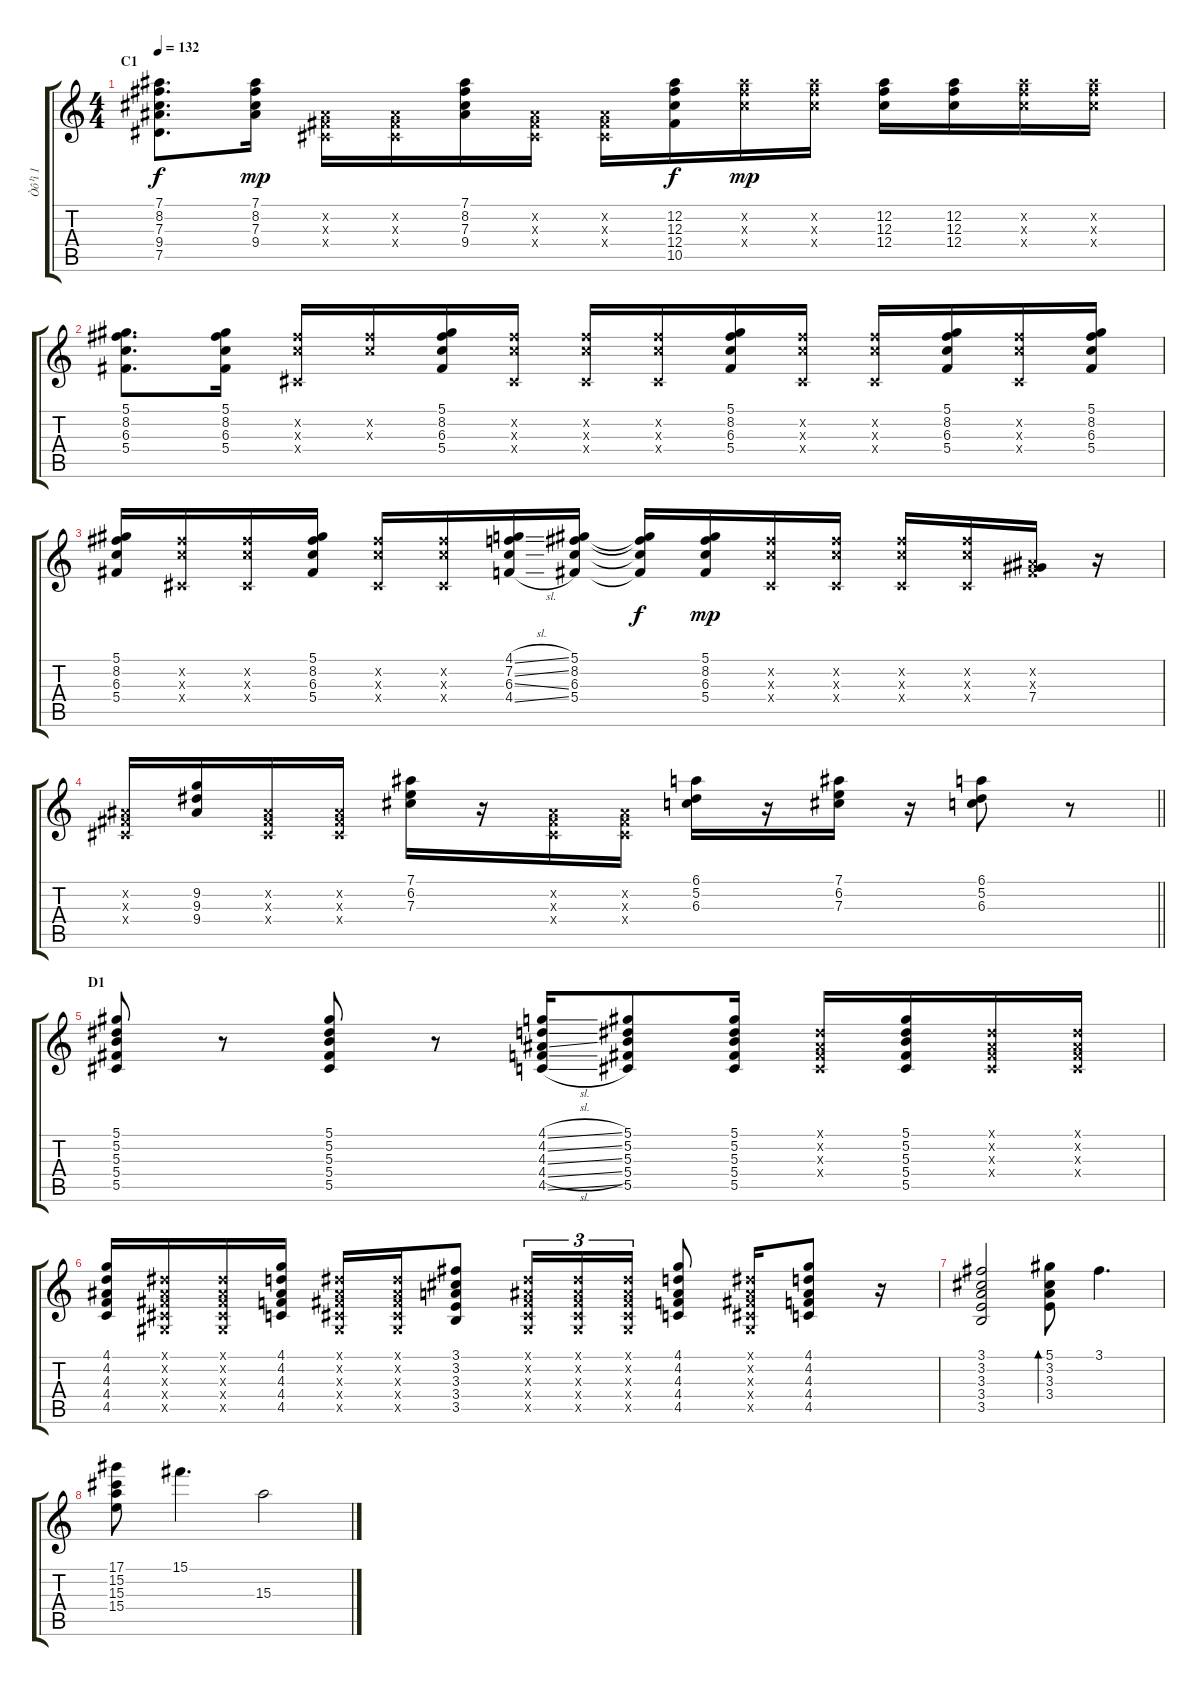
\track ("Òô¹ì 1" "Òô¹ì 1") {instrument electricguitarclean}
\staff {score tabs}
\tuning (Eb4 Bb3 Gb3 Db3 Ab2 Eb2) {hide}
\ts (4 4)
\section ("" "C1")
\tempo 132
\clef g2
\ks c
(7.1 8.2 7.3 9.4 7.5).8{d dy f} (7.1 8.2 7.3 9.4).16{dy mp} (0.2{x} 0.3{x} 0.4{x}).16 (0.2{x} 0.3{x} 0.4{x}).16 (7.1 8.2 7.3 9.4).16 (0.2{x} 0.3{x} 0.4{x}).16 (0.2{x} 0.3{x} 0.4{x}).16 (12.2 12.3 12.4 10.5).16{dy f} (12.2{x} 12.3{x} 12.4{x}).16{dy mp} (12.2{x} 12.3{x} 12.4{x}).16 (12.2 12.3 12.4).16 (12.2 12.3 12.4).16 (12.2{x} 12.3{x} 12.4{x}).16 (12.2{x} 12.3{x} 12.4{x}).16 |
(5.1 8.2 6.3 5.4).8{d} (5.1 8.2 6.3 5.4).16 (8.2{x} 6.3{x} 0.4{x}).16 (8.2{x} 6.3{x}).16 (5.1 8.2 6.3 5.4).16 (8.2{x} 6.3{x} 0.4{x}).16 (8.2{x} 6.3{x} 0.4{x}).16 (8.2{x} 6.3{x} 0.4{x}).16 (5.1 8.2 6.3 5.4).16 (8.2{x} 6.3{x} 0.4{x}).16 (8.2{x} 6.3{x} 0.4{x}).16 (5.1 8.2 6.3 5.4).16 (8.2{x} 6.3{x} 0.4{x}).16 (5.1 8.2 6.3 5.4).16 |
(5.1 8.2 6.3 5.4).16 (8.2{x} 6.3{x} 0.4{x}).16 (8.2{x} 6.3{x} 0.4{x}).16 (5.1 8.2 6.3 5.4).16 (8.2{x} 6.3{x} 0.4{x}).16 (8.2{x} 6.3{x} 0.4{x}).16 (4.1{sl} 7.2{sl} 6.3{sl} 4.4{sl}).16 (5.1 8.2 6.3 5.4).16 (5.1{t} 8.2{t} 6.3{t} 5.4{t}).16{dy f} (5.1 8.2 6.3 5.4).16{dy mp} (8.2{x} 6.3{x} 0.4{x}).16 (8.2{x} 6.3{x} 0.4{x}).16 (8.2{x} 6.3{x} 0.4{x}).16 (8.2{x} 6.3{x} 0.4{x}).16 (0.2{x} 0.3{x} 7.4).16 r.16 |
\barLineRight lightlight
(0.2{x} 0.3{x} 0.4{x}).16 (9.2 9.3 9.4).16 (0.2{x} 0.3{x} 0.4{x}).16 (0.2{x} 0.3{x} 0.4{x}).16 (7.1 6.2 7.3).16 r.16 (0.2{x} 0.3{x} 0.4{x}).16 (0.2{x} 0.3{x} 0.4{x}).16 (6.1 5.2 6.3).16 r.16 (7.1 6.2 7.3).16 r.16 (6.1 5.2 6.3).8 r.8 |
\section ("" "D1")
(5.1 5.2 5.3 5.4 5.5).8 r.8 (5.1 5.2 5.3 5.4 5.5).8 r.8 (4.1{sl} 4.2{sl} 4.3{sl} 4.4{sl} 4.5{sl}).16 (5.1 5.2 5.3 5.4 5.5).8 (5.1 5.2 5.3 5.4 5.5).16 (0.1{x} 0.2{x} 0.3{x} 0.4{x}).16 (5.1 5.2 5.3 5.4 5.5).16 (0.1{x} 0.2{x} 0.3{x} 0.4{x}).16 (0.1{x} 0.2{x} 0.3{x} 0.4{x}).16 |
(4.1 4.2 4.3 4.4 4.5).16 (0.1{x} 0.2{x} 0.3{x} 0.4{x} 0.5{x}).16 (0.1{x} 0.2{x} 0.3{x} 0.4{x} 0.5{x}).16 (4.1 4.2 4.3 4.4 4.5).16 (0.1{x} 0.2{x} 0.3{x} 0.4{x} 0.5{x}).16 (0.1{x} 0.2{x} 0.3{x} 0.4{x} 0.5{x}).16 (3.1 3.2 3.3 3.4 3.5).8 (0.1{x} 0.2{x} 0.3{x} 0.4{x} 0.5{x}).16{tu (3 2)} (0.1{x} 0.2{x} 0.3{x} 0.4{x} 0.5{x}).16{tu (3 2)} (0.1{x} 0.2{x} 0.3{x} 0.4{x} 0.5{x}).16{tu (3 2)} (4.1 4.2 4.3 4.4 4.5).8 (0.1{x} 0.2{x} 0.3{x} 0.4{x} 0.5{x}).16 (4.1 4.2 4.3 4.4 4.5).8 r.16 |
(3.1 3.2 3.3 3.4 3.5).2 (5.1 3.2 3.3 3.4).8{bd 240} 3.1.4{d} |
(17.1 15.2 15.3 15.4).8 15.1.4{d} 15.3.2
